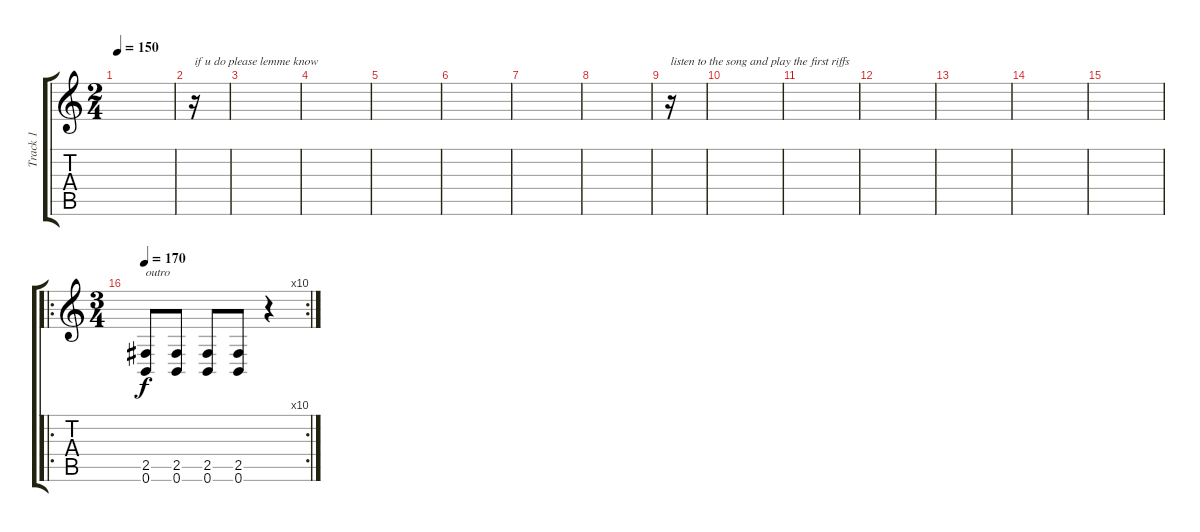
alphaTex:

\track ("Track 1" "Track 1") {instrument distortionguitar}
\staff {score tabs}
\tuning (B3 Gb3 D3 A2 E2 B1) {hide}
\ts (2 4)
\tempo 150
\clef g2
\ks c
|
r.16{txt "if u do please lemme know"} |
|
|
|
|
|
|
r.16{txt "listen to the song and play the first riffs"} |
|
|
|
|
|
|
\ro
\rc 10
\ts (3 4)
\tempo 170
(2.5 0.6).8{txt "outro"} (2.5 0.6).8 (2.5 0.6).8 (2.5 0.6).8 r.4
